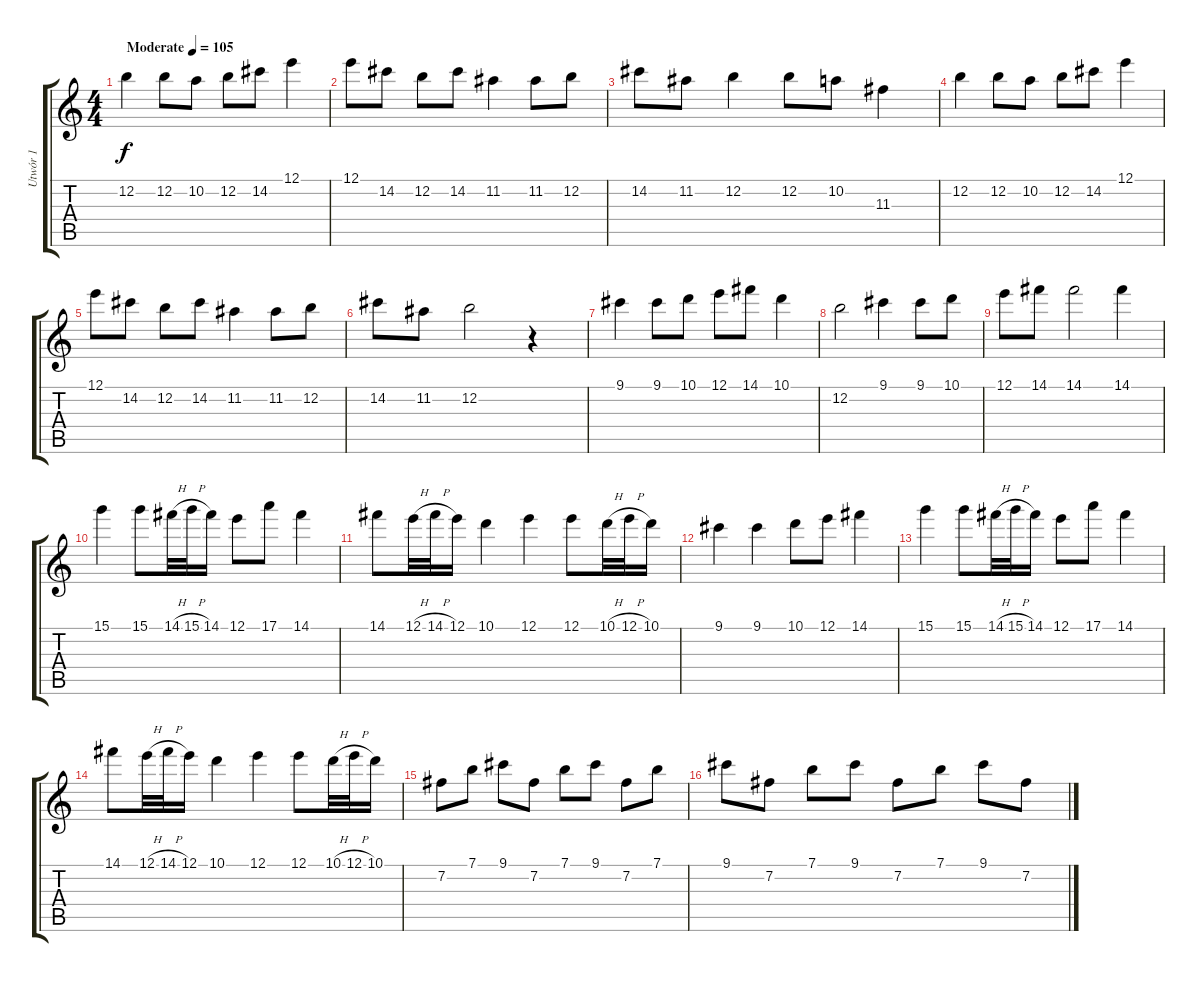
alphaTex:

\track ("Utwór 1" "Utwór 1") {instrument distortionguitar}
\staff {score tabs}
\tuning (E4 B3 G3 D3 A2 E2) {hide}
\ts (4 4)
\tempo (105 "Moderate")
\clef g2
\ks c
12.2.4{dy f instrument distortionguitar} 12.2.8 10.2.8 12.2.8 14.2.8 12.1.4 |
12.1.8 14.2.8 12.2.8 14.2.8 11.2.4 11.2.8 12.2.8 |
14.2.8 11.2.8 12.2.4 12.2.8 10.2.8 11.3.4 |
12.2.4 12.2.8 10.2.8 12.2.8 14.2.8 12.1.4 |
12.1.8 14.2.8 12.2.8 14.2.8 11.2.4 11.2.8 12.2.8 |
14.2.8 11.2.8 12.2.2 r.4 |
9.1.4 9.1.8 10.1.8 12.1.8 14.1.8 10.1.4 |
12.2.2 9.1.4 9.1.8 10.1.8 |
12.1.8 14.1.8 14.1.2 14.1.4 |
15.1.4 15.1.8 14.1{h}.32 15.1{h}.32 14.1.16 12.1.8 17.1.8 14.1.4 |
14.1.8 12.1{h}.32 14.1{h}.32 12.1.16 10.1.4 12.1.4 12.1.8 10.1{h}.32 12.1{h}.32 10.1.16 |
9.1.4 9.1.4 10.1.8 12.1.8 14.1.4 |
15.1.4 15.1.8 14.1{h}.32 15.1{h}.32 14.1.16 12.1.8 17.1.8 14.1.4 |
14.1.8 12.1{h}.32 14.1{h}.32 12.1.16 10.1.4 12.1.4 12.1.8 10.1{h}.32 12.1{h}.32 10.1.16 |
7.2.8 7.1.8 9.1.8 7.2.8 7.1.8 9.1.8 7.2.8 7.1.8 |
9.1.8 7.2.8 7.1.8 9.1.8 7.2.8 7.1.8 9.1.8 7.2.8
